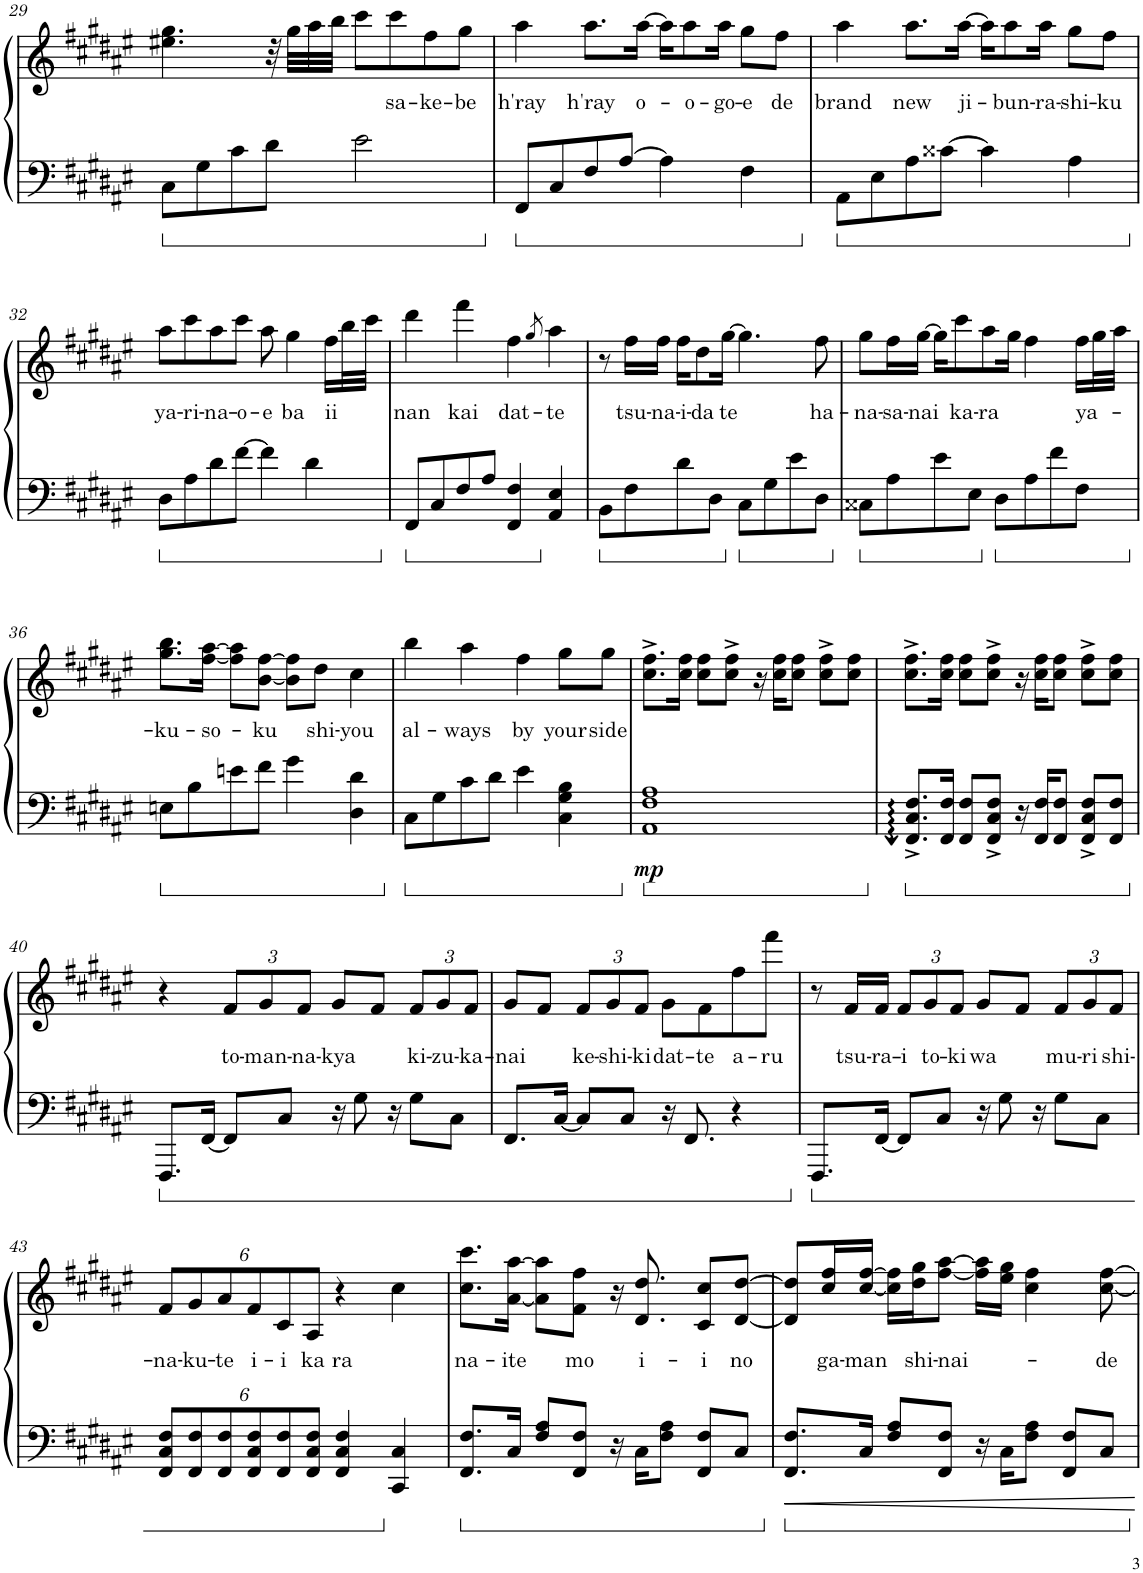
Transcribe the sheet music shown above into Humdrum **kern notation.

**kern	**kern	**text	**dynam
*part1	*part1	*part1	*part1
*staff2	*staff1	*staff1	*staff1/2
*I"Piano	*	*	*
*I'Pno.	*	*	*
!!LO:PB:g=z
*clefF4	*clefG2	*	*
*k[f#c#g#d#a#e#]	*k[f#c#g#d#a#e#]	*	*
*M4/4	*M4/4	*	*
=29	=29	=29	=29
8C#\L	4.ee#X\ 4.gg#\	.	.
8G#\	.	.	.
8c#\	.	.	.
8d#\J	32r	.	.
.	32gg#\LLL	.	.
.	32aa#\	.	.
.	32bb\JJJ	.	.
2e#\	8ccc#\L	.	.
!	!	!LO:LY:b	!
.	8ccc#\	sa-	.
!	!	!LO:LY:b	!
.	8ff#\	-ke-	.
!	!	!LO:LY:b	!
.	8gg#\J	-be	.
=30	=30	=30	=30
!	!	!LO:LY:b	!
8FF#/L	4aa#\	h'ray	.
8C#/	.	.	.
!	!	!LO:LY:b	!
8F#/	8.aa#\L	h'ray	.
[8A#/J	.	.	.
!	!	!LO:LY:b	!
.	[16aa#\Jk	o-	.
4A#\]	16aa#\KL]	.	.
!	!	!LO:LY:b	!
.	8aa#\	-o-	.
!	!	!LO:LY:b	!
.	16aa#\Jk	-go-	.
!	!	!LO:LY:b	!
4F#\	8gg#\L	-e	.
!	!	!LO:LY:b	!
.	8ff#\J	de	.
=31	=31	=31	=31
!	!	!LO:LY:b	!
8AA#\L	4aa#\	brand	.
8E#\	.	.	.
!	!	!LO:LY:b	!
8A#\	8.aa#\L	new	.
[8c##X\J	.	.	.
!	!	!LO:LY:b	!
.	[16aa#\Jk	ji-	.
4c##\]	16aa#\KL]	.	.
!	!	!LO:LY:b	!
.	8aa#\	-bun-	.
!	!	!LO:LY:b	!
.	16aa#\Jk	-ra-	.
!	!	!LO:LY:b	!
4A#\	8gg#\L	-shi-	.
!	!	!LO:LY:b	!
.	8ff#\J	-ku	.
!!LO:LB:g=z
=32	=32	=32	=32
!	!	!LO:LY:b	!
8D#\L	8aa#\L	ya-	.
!	!	!LO:LY:b	!
8A#\	8ccc#\	-ri-	.
!	!	!LO:LY:b	!
8d#\	8aa#\	-na-	.
!	!	!LO:LY:b	!
[8f#\J	8ccc#\J	-o-	.
!	!	!LO:LY:b	!
4f#\]	8aa#\	-e	.
!	!	!LO:LY:b	!
.	4gg#\	ba	.
4d#\	.	.	.
!	!	!LO:LY:b	!
.	16ff#\LL	ii	.
.	32bb\L	.	.
.	32ccc#\JJJ	.	.
=33	=33	=33	=33
!	!	!LO:LY:b	!
8FF#/L	4ddd#\	nan	.
8C#/	.	.	.
!	!	!LO:LY:b	!
8F#/	4fff#\	kai	.
8A#/J	.	.	.
!	!	!LO:LY:b	!
4FF#/ 4F#/	4ff#\	dat-	.
.	8qgg#/	.	.
!	!	!LO:LY:b	!
4AA#/ 4E#/	4aa#\	-te	.
=34	=34	=34	=34
8BB\L	8r	.	.
!	!	!LO:LY:b	!
8F#\	16ff#\LL	tsu-	.
!	!	!LO:LY:b	!
.	16ff#\JJ	-na-	.
!	!	!LO:LY:b	!
8d#\	16ff#\KL	-i-	.
!	!	!LO:LY:b	!
.	8dd#\	-da	.
8D#\J	.	.	.
!	!	!LO:LY:b	!
.	[16gg#\Jk	te	.
8C#\L	4.gg#\]	.	.
8G#\	.	.	.
8e#\	.	.	.
!	!	!LO:LY:b	!
8D#\J	8ff#\	ha-	.
=35	=35	=35	=35
!	!	!LO:LY:b	!
8C##X\L	8gg#\L	-na-	.
!	!	!LO:LY:b	!
8A#\	16ff#\L	-sa-	.
!	!	!LO:LY:b	!
.	[16gg#\JJ	-nai	.
8e#\	16gg#\KL]	.	.
!	!	!LO:LY:b	!
.	8ccc#\	ka-	.
8E#\J	.	.	.
!	!	!LO:LY:b	!
.	8aa#\	-ra	.
8D#\L	.	.	.
.	16gg#\Jk	.	.
8A#\	4ff#\	.	.
8f#\	.	.	.
!	!	!LO:LY:b	!
8F#\J	16ff#\LL	ya-	.
.	32gg#\L	.	.
.	32aa#\JJJ	.	.
!!LO:LB:g=z
=36	=36	=36	=36
!	!	!LO:LY:b	!
8En\L	8.gg#\ 8.bb\L	-ku-	.
8B\	.	.	.
!	!	!LO:LY:b	!
.	[16ff#\ [16aa#\Jk	-so-	.
8en\	8ff#\] 8aa#\]L	.	.
!	!	!LO:LY:b	!
8f#\J	[8b\ [8ff#\J	-ku	.
4g#\	8b\] 8ff#\]L	.	.
!	!	!LO:LY:b	!
.	8dd#\J	shi-	.
!	!	!LO:LY:b	!
4D#\ 4d#\	4cc#\	-you	.
=37	=37	=37	=37
!	!	!LO:LY:b	!
8C#\L	4bb\	al-	.
8G#\	.	.	.
!	!	!LO:LY:b	!
8c#\	4aa#\	-ways	.
8d#\J	.	.	.
!	!	!LO:LY:b	!
4e#\	4ff#\	by	.
!	!	!LO:LY:b	!
4C#\ 4G#\ 4B\	8gg#\L	your	.
!	!	!LO:LY:b	!
.	8gg#\J	side	.
=38	=38	=38	=38
!	!	!	!LO:DY:b=2
1AA# 1F# 1A#	8.cc#\^ 8.ff#\^L	.	mp
.	16cc#\ 16ff#\Jk	.	.
.	8cc#\ 8ff#\L	.	.
.	8cc#\^ 8ff#\^J	.	.
.	16r	.	.
.	16cc#\ 16ff#\KL	.	.
.	8cc#\ 8ff#\J	.	.
.	8cc#\^ 8ff#\^L	.	.
.	8cc#\ 8ff#\J	.	.
=39	=39	=39	=39
*^	*	*	*
8.FF#/^ 8.C#/^ 8.F#/^L	1FF#	8.cc#\^ 8.ff#\^L	.	.
16FF#/ 16F#/Jk	.	16cc#\ 16ff#\Jk	.	.
8FF#/ 8F#/L	.	8cc#\ 8ff#\L	.	.
8FF#/^ 8C#/^ 8F#/^J	.	8cc#\^ 8ff#\^J	.	.
16r	.	16r	.	.
16FF#/ 16F#/KL	.	16cc#\ 16ff#\KL	.	.
8FF#/ 8F#/J	.	8cc#\ 8ff#\J	.	.
8FF#/^ 8C#/^ 8F#/^L	.	8cc#\^ 8ff#\^L	.	.
8FF#/ 8F#/J	.	8cc#\ 8ff#\J	.	.
*v	*v	*	*	*
!!LO:LB:g=z
=40	=40	=40	=40
8.FFF#/L	4r	.	.
[16FF#/Jk	.	.	.
*	*Xbrackettup	*	*
!	!	!LO:LY:b	!
8FF#/L]	12f#/L	to-	.
!	!	!LO:LY:b	!
.	12g#/	-man-	.
8C#/J	.	.	.
!	!	!LO:LY:b	!
.	12f#/J	-na-	.
!	!	!LO:LY:b	!
16r	8g#/L	-kya	.
8G#\	.	.	.
.	8f#/J	.	.
16r	.	.	.
!	!	!LO:LY:b	!
8G#\L	12f#/L	ki-	.
!	!	!LO:LY:b	!
.	12g#/	-zu-	.
8C#\J	.	.	.
!	!	!LO:LY:b	!
.	12f#/J	-ka-	.
=41	=41	=41	=41
!	!	!LO:LY:b	!
8.FF#/L	8g#/L	-nai	.
.	8f#/J	.	.
[16C#/Jk	.	.	.
!	!	!LO:LY:b	!
8C#/L]	12f#/L	ke-	.
!	!	!LO:LY:b	!
.	12g#/	-shi-	.
8C#/J	.	.	.
!	!	!LO:LY:b	!
.	12f#/J	-ki	.
!	!	!LO:LY:b	!
16r	8g#\L	dat-	.
8.FF#/	.	.	.
!	!	!LO:LY:b	!
.	8f#\	-te	.
!	!	!LO:LY:b	!
4r	8ff#\	a-	.
!	!	!LO:LY:b	!
.	8fff#\J	-ru	.
=42	=42	=42	=42
8.FFF#/L	8r	.	.
!	!	!LO:LY:b	!
.	16f#/LL	tsu-	.
!	!	!LO:LY:b	!
[16FF#/Jk	16f#/JJ	-ra-	.
!	!	!LO:LY:b	!
8FF#/L]	12f#/L	-i	.
!	!	!LO:LY:b	!
.	12g#/	to-	.
8C#/J	.	.	.
!	!	!LO:LY:b	!
.	12f#/J	-ki	.
!	!	!LO:LY:b	!
16r	8g#/L	wa	.
8G#\	.	.	.
.	8f#/J	.	.
16r	.	.	.
!	!	!LO:LY:b	!
8G#\L	12f#/L	mu-	.
!	!	!LO:LY:b	!
.	12g#/	-ri	.
8C#\J	.	.	.
!	!	!LO:LY:b	!
.	12f#/J	shi-	.
!!LO:LB:g=z
=43	=43	=43	=43
*Xbrackettup	*	*	*
!	!	!LO:LY:b	!
12FF#/ 12C#/ 12F#/L	12f#/L	-na-	.
!	!	!LO:LY:b	!
12FF#/ 12F#/	12g#/	-ku-	.
!	!	!LO:LY:b	!
12FF#/ 12F#/	12a#/	-te	.
!	!	!LO:LY:b	!
12FF#/ 12C#/ 12F#/	12f#/	i-	.
!	!	!LO:LY:b	!
12FF#/ 12F#/	12c#/	-i	.
!	!	!LO:LY:b	!
12FF#/ 12C#/ 12F#/J	12A#/J	ka	.
!	!	!LO:LY:b	!
4FF#/ 4C#/ 4F#/	4r	ra	.
4CC#/ 4C#/	4cc#\	.	.
=44	=44	=44	=44
!	!	!LO:LY:b	!
8.FF#/ 8.F#/L	8.cc#\ 8.ccc#\L	na-	.
!	!	!LO:LY:b	!
16C#/Jk	[16a#\ [16aa#\Jk	-ite	.
8F#/ 8A#/L	8a#\] 8aa#\]L	.	.
!	!	!LO:LY:b	!
8FF#/ 8F#/J	8f#\ 8ff#\J	mo	.
16r	16r	.	.
!	!	!LO:LY:b	!
16C#\KL	8.d#/ 8.dd#/	i-	.
8F#\ 8A#\J	.	.	.
!	!	!LO:LY:b	!
8FF#/ 8F#/L	8c#/ 8cc#/L	-i	.
!	!	!LO:LY:b	!
8C#/J	[8d#/ [8dd#/J	no	.
=45	=45	=45	=45
8.FF#/ 8.F#/L	8d#/] 8dd#/]L	.	.
!	!	!LO:LY:b	!
.	16cc#/ 16ff#/L	ga-	.
!	!	!LO:LY:b	!
16C#/Jk	[16cc#/ [16ff#/JJ	-man	.
8F#/ 8A#/L	16cc#\] 16ff#\]LL	.	.
!	!	!LO:LY:b	!
.	16dd#\ 16gg#\J	shi-	.
!	!	!LO:LY:b	!
8FF#/ 8F#/J	[8ff#\ [8aa#\J	-nai-	.
16r	16ff#\] 16aa#\]LL	.	.
16C#\KL	16ee#\ 16gg#\JJ	.	.
8F#\ 8A#\J	4cc#\ 4ff#\	.	.
8FF#/ 8F#/L	.	.	.
!	!	!LO:LY:b	!
8C#/J	[8cc#\ [8ff#\	-de	.
=	=	=	=
*-	*-	*-	*-
